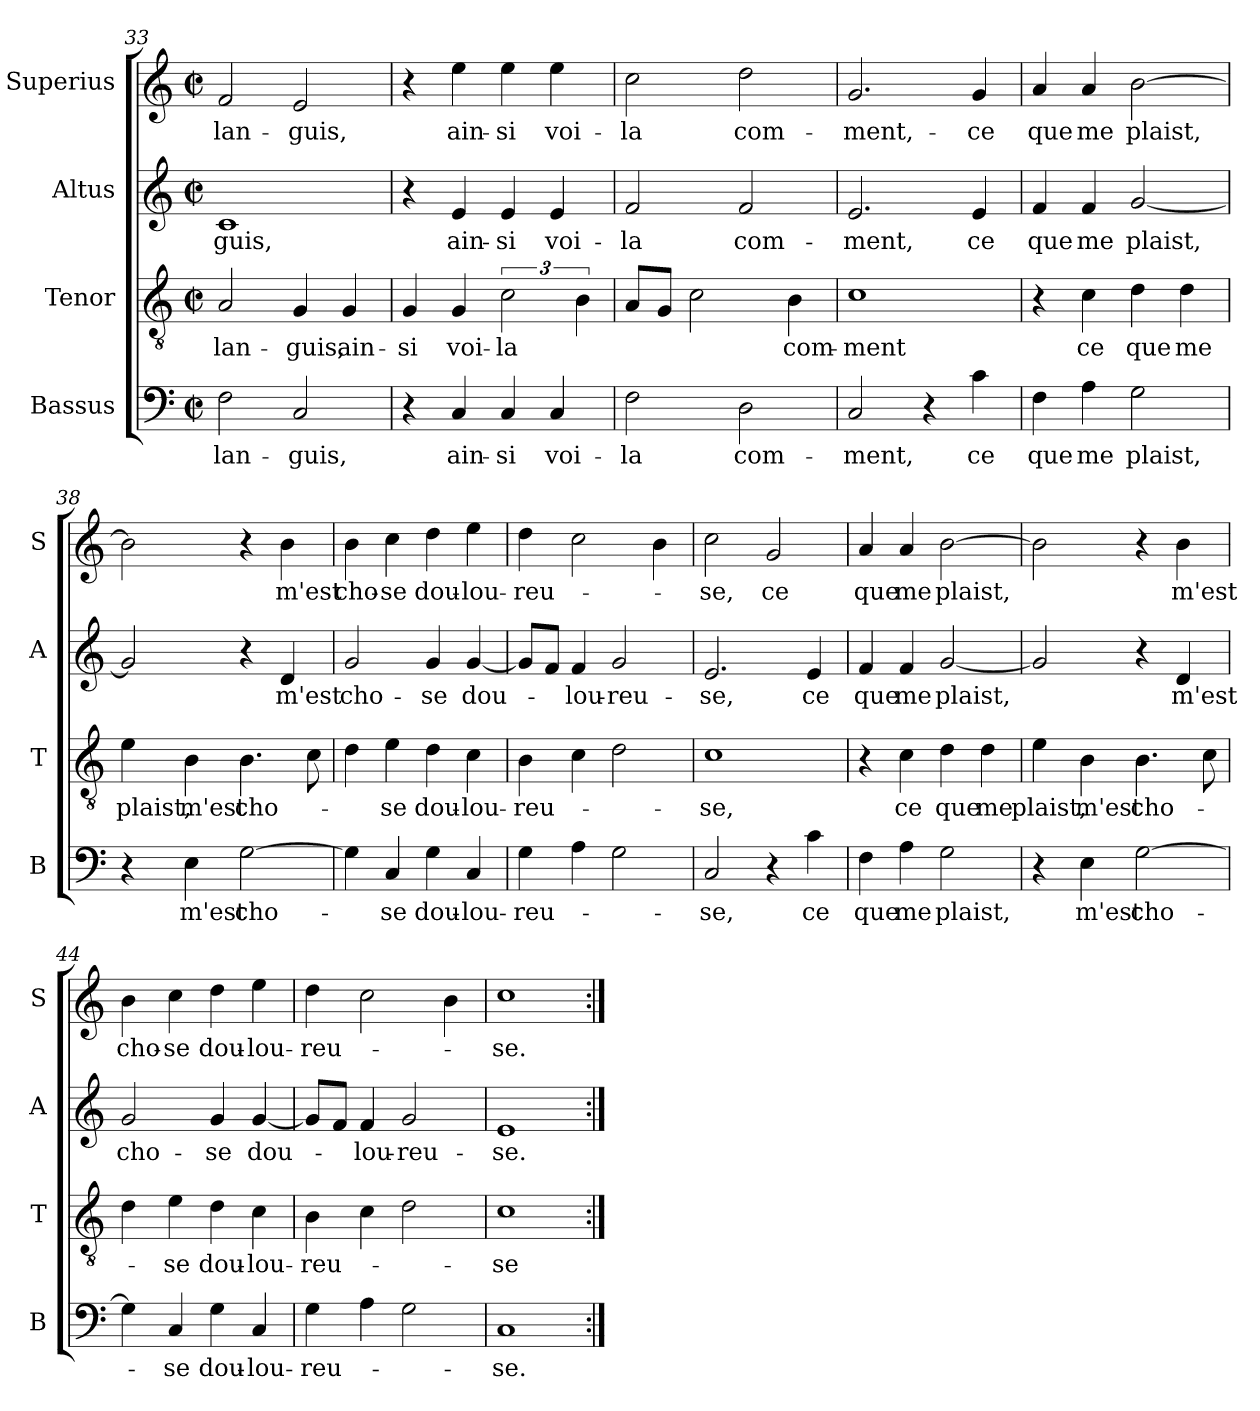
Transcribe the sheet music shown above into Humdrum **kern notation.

**kern	**text	**kern	**text	**kern	**text	**kern	**text
*part4	*part4	*part3	*part3	*part2	*part2	*part1	*part1
*staff4	*staff4	*staff3	*staff3	*staff2	*staff2	*staff1	*staff1
*I"Bassus	*	*I"Tenor	*	*I"Altus	*	*I"Superius	*
*I'B	*	*I'T	*	*I'A	*	*I'S	*
*clefF4	*	*clefGv2	*	*clefG2	*	*clefG2	*
*k[]	*	*k[]	*	*k[]	*	*k[]	*
*C:	*	*C:	*	*C:	*	*C:	*
*M2/2	*	*M2/2	*	*M2/2	*	*M2/2	*
*met(c|)	*	*met(c|)	*	*met(c|)	*	*met(c|)	*
=33	=33	=33	=33	=33	=33	=33	=33
!	!LO:LY:b	!	!LO:LY:b	!	!LO:LY:b	!	!LO:LY:b
2F\	lan-	2A/	lan-	1c	-guis,	2f/	lan-
!	!LO:LY:b	!	!LO:LY:b	!	!	!	!LO:LY:b
2C/	-guis,	4G/	-guis,	.	.	2e/	-guis,
!	!	!	!LO:LY:b	!	!	!	!
.	.	4G/	ain-	.	.	.	.
=34	=34	=34	=34	=34	=34	=34	=34
!	!	!	!LO:LY:b	!	!	!	!
4r	.	4G/	-si	4r	.	4r	.
!	!LO:LY:b	!	!LO:LY:b	!	!LO:LY:b	!	!LO:LY:b
4C/	ain-	4G/	voi-	4e/	ain-	4ee\	ain-
!	!LO:LY:b	!	!LO:LY:b	!	!LO:LY:b	!	!LO:LY:b
4C/	-si	3c\	-la	4e/	-si	4ee\	-si
!	!LO:LY:b	!	!	!	!LO:LY:b	!	!LO:LY:b
4C/	voi-	.	.	4e/	voi-	4ee\	voi-
.	.	6B\	.	.	.	.	.
=35	=35	=35	=35	=35	=35	=35	=35
!	!LO:LY:b	!	!	!	!LO:LY:b	!	!LO:LY:b
2F\	-la	8A/L	.	2f/	-la	2cc\	-la
.	.	8G/J	.	.	.	.	.
.	.	2c\	.	.	.	.	.
!	!LO:LY:b	!	!	!	!LO:LY:b	!	!LO:LY:b
2D\	com-	.	.	2f/	com-	2dd\	com-
!	!	!	!LO:LY:b	!	!	!	!
.	.	4B\	com-	.	.	.	.
!!LO:LB:g=z
=36	=36	=36	=36	=36	=36	=36	=36
!	!LO:LY:b	!	!LO:LY:b	!	!LO:LY:b	!	!LO:LY:b
2C/	-ment,	1c	-ment	2.e/	-ment,	2.g/	-ment,-
4r	.	.	.	.	.	.	.
!	!LO:LY:b	!	!	!	!LO:LY:b	!	!LO:LY:b
4c\	ce	.	.	4e/	ce	4g/	-ce
=37	=37	=37	=37	=37	=37	=37	=37
!	!LO:LY:b	!	!	!	!LO:LY:b	!	!LO:LY:b
4F\	que	4r	.	4f/	que	4a/	que
!	!LO:LY:b	!	!LO:LY:b	!	!LO:LY:b	!	!LO:LY:b
4A\	me	4c\	ce	4f/	me	4a/	me
!	!LO:LY:b	!	!LO:LY:b	!	!LO:LY:b	!	!LO:LY:b
2G\	plaist,	4d\	que	[2g/	plaist,	[2b\	plaist,
!	!	!	!LO:LY:b	!	!	!	!
.	.	4d\	me	.	.	.	.
=38	=38	=38	=38	=38	=38	=38	=38
!	!	!	!LO:LY:b	!	!	!	!
4r	.	4e\	plaist,	2g/]	.	2b\]	.
!	!LO:LY:b	!	!LO:LY:b	!	!	!	!
4E\	m'est	4B\	m'est	.	.	.	.
!	!LO:LY:b	!	!LO:LY:b	!	!	!	!
[2G\	cho-	4.B\	cho-	4r	.	4r	.
!	!	!	!	!	!LO:LY:b	!	!LO:LY:b
.	.	.	.	4d/	m'est	4b\	m'est
.	.	8c\	.	.	.	.	.
=39	=39	=39	=39	=39	=39	=39	=39
!	!	!	!	!	!LO:LY:b	!	!LO:LY:b
4G\]	.	4d\	.	2g/	cho-	4b\	cho-
!	!LO:LY:b	!	!LO:LY:b	!	!	!	!LO:LY:b
4C/	-se	4e\	-se	.	.	4cc\	-se
!	!LO:LY:b	!	!LO:LY:b	!	!LO:LY:b	!	!LO:LY:b
4G\	dou-	4d\	dou-	4g/	-se	4dd\	dou-
!	!LO:LY:b	!	!LO:LY:b	!	!LO:LY:b	!	!LO:LY:b
4C/	-lou-	4c\	-lou-	[4g/	dou-	4ee\	-lou-
=40	=40	=40	=40	=40	=40	=40	=40
!	!LO:LY:b	!	!LO:LY:b	!	!	!	!LO:LY:b
4G\	-reu-	4B\	-reu-	8g/L]	.	4dd\	-reu-
.	.	.	.	8f/J	.	.	.
!	!	!	!	!	!LO:LY:b	!	!
4A\	.	4c\	.	4f/	-lou-	2cc\	.
!	!	!	!	!	!LO:LY:b	!	!
2G\	.	2d\	.	2g/	-reu-	.	.
.	.	.	.	.	.	4b\	.
!!LO:LB:g=z
=41	=41	=41	=41	=41	=41	=41	=41
!	!LO:LY:b	!	!LO:LY:b	!	!LO:LY:b	!	!LO:LY:b
2C/	-se,	1c	-se,	2.e/	-se,	2cc\	-se,
!	!	!	!	!	!	!	!LO:LY:b
4r	.	.	.	.	.	2g/	ce
!	!LO:LY:b	!	!	!	!LO:LY:b	!	!
4c\	ce	.	.	4e/	ce	.	.
=42	=42	=42	=42	=42	=42	=42	=42
!	!LO:LY:b	!	!	!	!LO:LY:b	!	!LO:LY:b
4F\	que	4r	.	4f/	que	4a/	que
!	!LO:LY:b	!	!LO:LY:b	!	!LO:LY:b	!	!LO:LY:b
4A\	me	4c\	ce	4f/	me	4a/	me
!	!LO:LY:b	!	!LO:LY:b	!	!LO:LY:b	!	!LO:LY:b
2G\	plaist,	4d\	que	[2g/	plaist,	[2b\	plaist,
!	!	!	!LO:LY:b	!	!	!	!
.	.	4d\	me	.	.	.	.
=43	=43	=43	=43	=43	=43	=43	=43
!	!	!	!LO:LY:b	!	!	!	!
4r	.	4e\	plaist,	2g/]	.	2b\]	.
!	!LO:LY:b	!	!LO:LY:b	!	!	!	!
4E\	m'est	4B\	m'est	.	.	.	.
!	!LO:LY:b	!	!LO:LY:b	!	!	!	!
[2G\	cho-	4.B\	cho-	4r	.	4r	.
!	!	!	!	!	!LO:LY:b	!	!LO:LY:b
.	.	.	.	4d/	m'est	4b\	m'est
.	.	8c\	.	.	.	.	.
=44	=44	=44	=44	=44	=44	=44	=44
!	!	!	!	!	!LO:LY:b	!	!LO:LY:b
4G\]	.	4d\	.	2g/	cho-	4b\	cho-
!	!LO:LY:b	!	!LO:LY:b	!	!	!	!LO:LY:b
4C/	-se	4e\	-se	.	.	4cc\	-se
!	!LO:LY:b	!	!LO:LY:b	!	!LO:LY:b	!	!LO:LY:b
4G\	dou-	4d\	dou-	4g/	-se	4dd\	dou-
!	!LO:LY:b	!	!LO:LY:b	!	!LO:LY:b	!	!LO:LY:b
4C/	-lou-	4c\	-lou-	[4g/	dou-	4ee\	-lou-
=45	=45	=45	=45	=45	=45	=45	=45
!	!LO:LY:b	!	!LO:LY:b	!	!	!	!LO:LY:b
4G\	-reu-	4B\	-reu-	8g/L]	.	4dd\	-reu-
.	.	.	.	8f/J	.	.	.
!	!	!	!	!	!LO:LY:b	!	!
4A\	.	4c\	.	4f/	-lou-	2cc\	.
!	!	!	!	!	!LO:LY:b	!	!
2G\	.	2d\	.	2g/	-reu-	.	.
.	.	.	.	.	.	4b\	.
=46	=46	=46	=46	=46	=46	=46	=46
!	!LO:LY:b	!	!LO:LY:b	!	!LO:LY:b	!	!LO:LY:b
1C	-se.	1c	-se	1e	-se.	1cc	-se.
=:|!	=:|!	=:|!	=:|!	=:|!	=:|!	=:|!	=:|!
*-	*-	*-	*-	*-	*-	*-	*-
